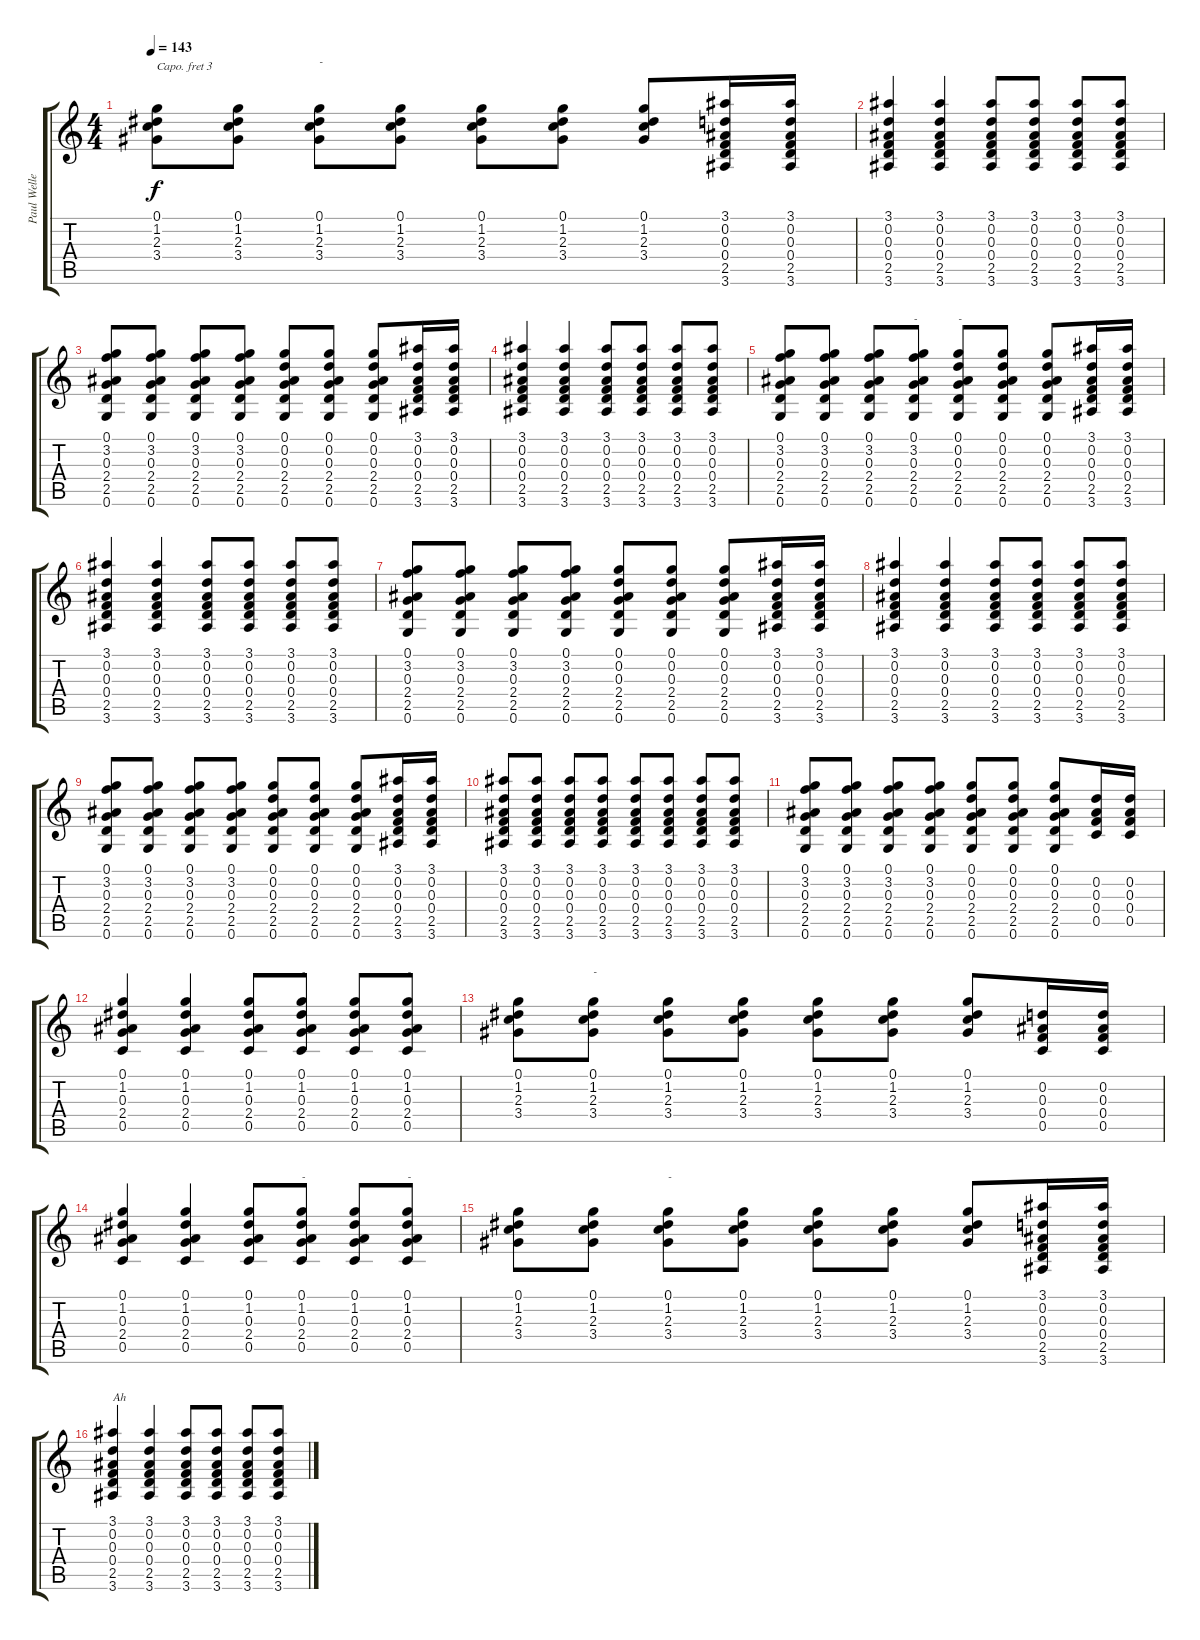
\track ("Paul Weller" "Paul Welle") {instrument acousticguitarsteel}
\staff {score tabs}
\capo 3
\tuning (E4 B3 G3 D3 A2 E2) {hide}
\ts (4 4)
\tempo 143
\clef g2
\ks c
(0.1 1.2 2.3 3.4).8{dy f} (0.1 1.2 2.3 3.4).8 (0.1 1.2 2.3 3.4).8{txt "-"} (0.1 1.2 2.3 3.4).8 (0.1 1.2 2.3 3.4).8 (0.1 1.2 2.3 3.4).8 (0.1 1.2 2.3 3.4).8 (3.1 0.2 0.3 0.4 2.5 3.6).16 (3.1 0.2 0.3 0.4 2.5 3.6).16 |
(3.1 0.2 0.3 0.4 2.5 3.6).4 (3.1 0.2 0.3 0.4 2.5 3.6).4 (3.1 0.2 0.3 0.4 2.5 3.6).8 (3.1 0.2 0.3 0.4 2.5 3.6).8 (3.1 0.2 0.3 0.4 2.5 3.6).8 (3.1 0.2 0.3 0.4 2.5 3.6).8 |
(0.1 3.2 0.3 2.4 2.5 0.6).8 (0.1 3.2 0.3 2.4 2.5 0.6).8 (0.1 3.2 0.3 2.4 2.5 0.6).8 (0.1 3.2 0.3 2.4 2.5 0.6).8 (0.1 0.2 0.3 2.4 2.5 0.6).8 (0.1 0.2 0.3 2.4 2.5 0.6).8 (0.1 0.2 0.3 2.4 2.5 0.6).8 (3.1 0.2 0.3 0.4 2.5 3.6).16 (3.1 0.2 0.3 0.4 2.5 3.6).16 |
(3.1 0.2 0.3 0.4 2.5 3.6).4 (3.1 0.2 0.3 0.4 2.5 3.6).4 (3.1 0.2 0.3 0.4 2.5 3.6).8 (3.1 0.2 0.3 0.4 2.5 3.6).8 (3.1 0.2 0.3 0.4 2.5 3.6).8 (3.1 0.2 0.3 0.4 2.5 3.6).8 |
(0.1 3.2 0.3 2.4 2.5 0.6).8 (0.1 3.2 0.3 2.4 2.5 0.6).8 (0.1 3.2 0.3 2.4 2.5 0.6).8 (0.1 3.2 0.3 2.4 2.5 0.6).8{txt "-"} (0.1 0.2 0.3 2.4 2.5 0.6).8{txt "-"} (0.1 0.2 0.3 2.4 2.5 0.6).8 (0.1 0.2 0.3 2.4 2.5 0.6).8 (3.1 0.2 0.3 0.4 2.5 3.6).16 (3.1 0.2 0.3 0.4 2.5 3.6).16 |
(3.1 0.2 0.3 0.4 2.5 3.6).4 (3.1 0.2 0.3 0.4 2.5 3.6).4 (3.1 0.2 0.3 0.4 2.5 3.6).8 (3.1 0.2 0.3 0.4 2.5 3.6).8 (3.1 0.2 0.3 0.4 2.5 3.6).8 (3.1 0.2 0.3 0.4 2.5 3.6).8 |
(0.1 3.2 0.3 2.4 2.5 0.6).8 (0.1 3.2 0.3 2.4 2.5 0.6).8 (0.1 3.2 0.3 2.4 2.5 0.6).8 (0.1 3.2 0.3 2.4 2.5 0.6).8 (0.1 0.2 0.3 2.4 2.5 0.6).8 (0.1 0.2 0.3 2.4 2.5 0.6).8 (0.1 0.2 0.3 2.4 2.5 0.6).8 (3.1 0.2 0.3 0.4 2.5 3.6).16 (3.1 0.2 0.3 0.4 2.5 3.6).16 |
(3.1 0.2 0.3 0.4 2.5 3.6).4 (3.1 0.2 0.3 0.4 2.5 3.6).4 (3.1 0.2 0.3 0.4 2.5 3.6).8 (3.1 0.2 0.3 0.4 2.5 3.6).8 (3.1 0.2 0.3 0.4 2.5 3.6).8 (3.1 0.2 0.3 0.4 2.5 3.6).8 |
(0.1 3.2 0.3 2.4 2.5 0.6).8 (0.1 3.2 0.3 2.4 2.5 0.6).8 (0.1 3.2 0.3 2.4 2.5 0.6).8 (0.1 3.2 0.3 2.4 2.5 0.6).8 (0.1 0.2 0.3 2.4 2.5 0.6).8 (0.1 0.2 0.3 2.4 2.5 0.6).8 (0.1 0.2 0.3 2.4 2.5 0.6).8 (3.1 0.2 0.3 0.4 2.5 3.6).16 (3.1 0.2 0.3 0.4 2.5 3.6).16 |
(3.1 0.2 0.3 0.4 2.5 3.6).8 (3.1 0.2 0.3 0.4 2.5 3.6).8 (3.1 0.2 0.3 0.4 2.5 3.6).8 (3.1 0.2 0.3 0.4 2.5 3.6).8 (3.1 0.2 0.3 0.4 2.5 3.6).8 (3.1 0.2 0.3 0.4 2.5 3.6).8 (3.1 0.2 0.3 0.4 2.5 3.6).8 (3.1 0.2 0.3 0.4 2.5 3.6).8 |
(0.1 3.2 0.3 2.4 2.5 0.6).8 (0.1 3.2 0.3 2.4 2.5 0.6).8 (0.1 3.2 0.3 2.4 2.5 0.6).8 (0.1 3.2 0.3 2.4 2.5 0.6).8 (0.1 0.2 0.3 2.4 2.5 0.6).8 (0.1 0.2 0.3 2.4 2.5 0.6).8 (0.1 0.2 0.3 2.4 2.5 0.6).8 (0.2 0.3 0.4 0.5).16 (0.2 0.3 0.4 0.5).16 |
(0.1 1.2 0.3 2.4 0.5).4 (0.1 1.2 0.3 2.4 0.5).4 (0.1 1.2 0.3 2.4 0.5).8 (0.1 1.2 0.3 2.4 0.5).8{txt "-"} (0.1 1.2 0.3 2.4 0.5).8 (0.1 1.2 0.3 2.4 0.5).8{txt "-"} |
(0.1 1.2 2.3 3.4).8 (0.1 1.2 2.3 3.4).8{txt "-"} (0.1 1.2 2.3 3.4).8 (0.1 1.2 2.3 3.4).8 (0.1 1.2 2.3 3.4).8 (0.1 1.2 2.3 3.4).8 (0.1 1.2 2.3 3.4).8 (0.2 0.3 0.4 0.5).16 (0.2 0.3 0.4 0.5).16 |
(0.1 1.2 0.3 2.4 0.5).4 (0.1 1.2 0.3 2.4 0.5).4 (0.1 1.2 0.3 2.4 0.5).8 (0.1 1.2 0.3 2.4 0.5).8{txt "-"} (0.1 1.2 0.3 2.4 0.5).8 (0.1 1.2 0.3 2.4 0.5).8{txt "-"} |
(0.1 1.2 2.3 3.4).8 (0.1 1.2 2.3 3.4).8 (0.1 1.2 2.3 3.4).8{txt "-"} (0.1 1.2 2.3 3.4).8 (0.1 1.2 2.3 3.4).8 (0.1 1.2 2.3 3.4).8 (0.1 1.2 2.3 3.4).8 (3.1 0.2 0.3 0.4 2.5 3.6).16 (3.1 0.2 0.3 0.4 2.5 3.6).16 |
(3.1 0.2 0.3 0.4 2.5 3.6).4{txt "Ah"} (3.1 0.2 0.3 0.4 2.5 3.6).4 (3.1 0.2 0.3 0.4 2.5 3.6).8 (3.1 0.2 0.3 0.4 2.5 3.6).8 (3.1 0.2 0.3 0.4 2.5 3.6).8 (3.1 0.2 0.3 0.4 2.5 3.6).8
